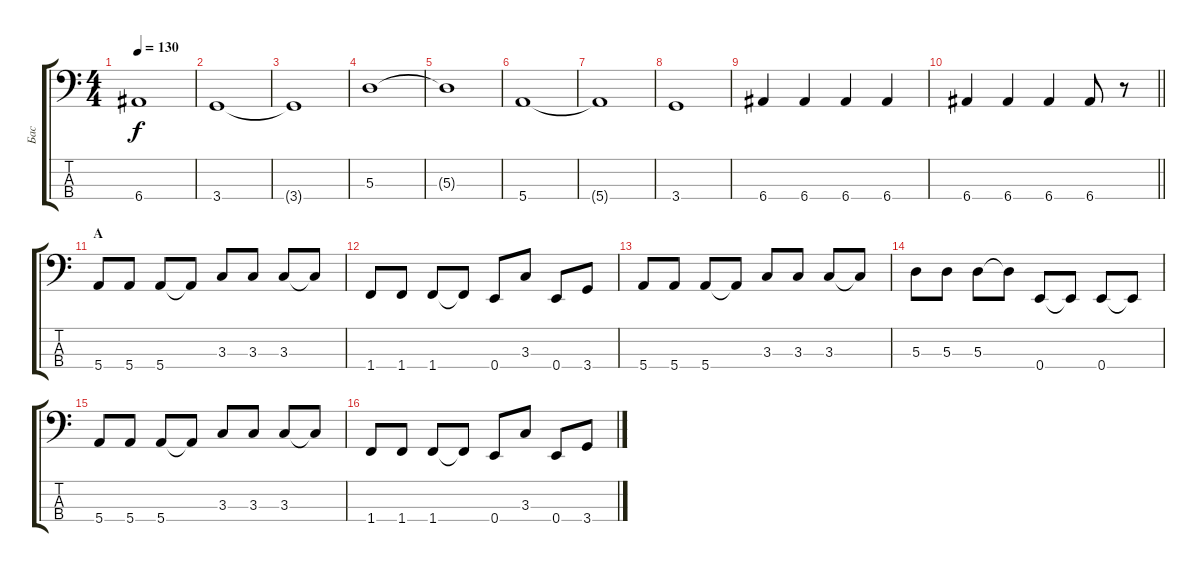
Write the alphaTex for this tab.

\track ("Бас" "Бас") {instrument electricbasspick}
\staff {score tabs}
\tuning (G2 D2 A1 E1) {hide}
\ts (4 4)
\tempo 130
\clef f4
\ks c
6.4.1{dy f} |
3.4.1 |
3.4{t}.1 |
5.3.1 |
5.3{t}.1 |
5.4.1 |
5.4{t}.1 |
3.4.1 |
6.4.4 6.4.4 6.4.4 6.4.4 |
\barLineRight lightlight
6.4.4 6.4.4 6.4.4 6.4.8 r.8 |
\section ("" "A")
5.4.8 5.4.8 5.4.8 5.4{t}.8 3.3.8 3.3.8 3.3.8 3.3{t}.8 |
1.4.8 1.4.8 1.4.8 1.4{t}.8 0.4.8 3.3.8 0.4.8 3.4.8 |
5.4.8 5.4.8 5.4.8 5.4{t}.8 3.3.8 3.3.8 3.3.8 3.3{t}.8 |
5.3.8 5.3.8 5.3.8 5.3{t}.8 0.4.8 0.4{t}.8 0.4.8 0.4{t}.8 |
5.4.8 5.4.8 5.4.8 5.4{t}.8 3.3.8 3.3.8 3.3.8 3.3{t}.8 |
1.4.8 1.4.8 1.4.8 1.4{t}.8 0.4.8 3.3.8 0.4.8 3.4.8
